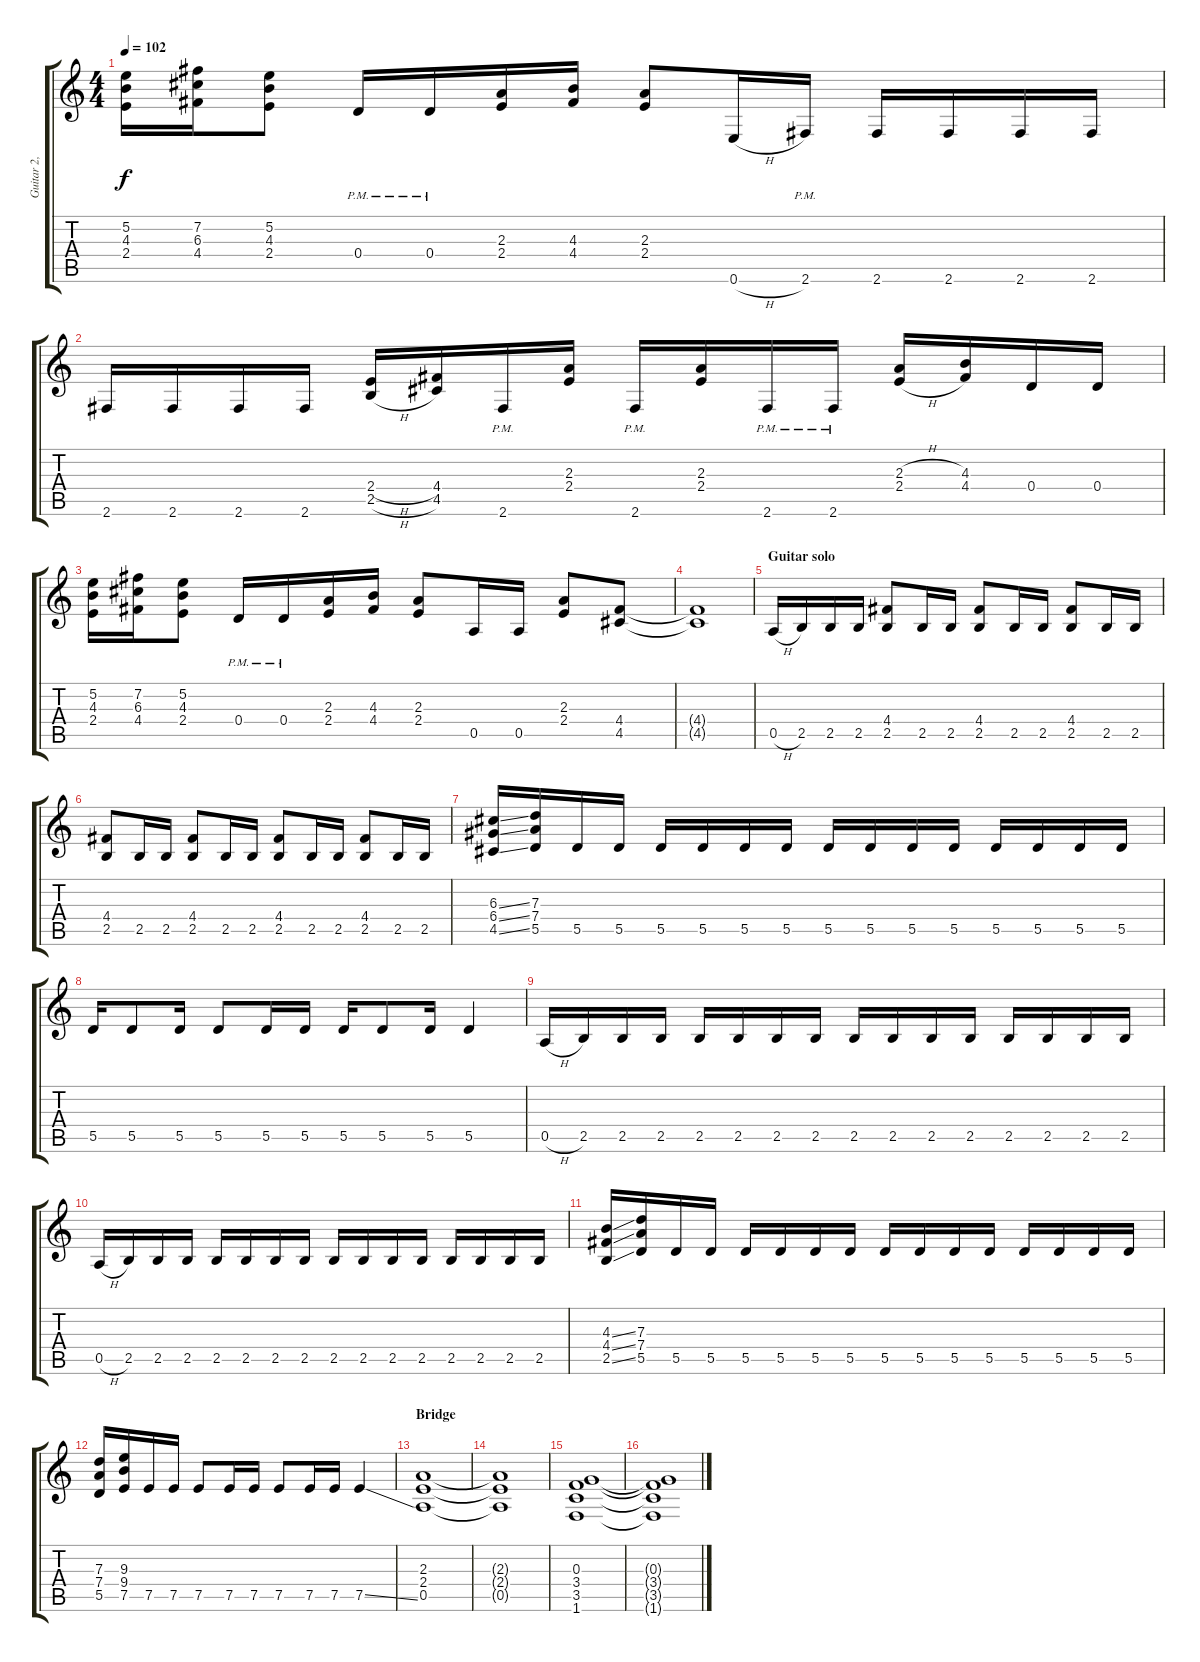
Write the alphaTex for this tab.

\track ("Guitar 2, Rythm" "Guitar 2, ") {instrument distortionguitar}
\staff {score tabs}
\tuning (E4 B3 G3 D3 A2 E2) {hide}
\ts (4 4)
\tempo 102
\clef g2
\ks c
(5.2 4.3 2.4).16{dy f} (7.2 6.3 4.4).16 (5.2 4.3 2.4).8 0.4{pm}.16 0.4{pm}.16 (2.3 2.4).16 (4.3 4.4).16 (2.3 2.4).8 0.6{h}.16 2.6{pm}.16 2.6.16 2.6.16 2.6.16 2.6.16 |
2.6.16 2.6.16 2.6.16 2.6.16 (2.4{h} 2.5{h}).16 (4.4 4.5).16 2.6{pm}.16 (2.3 2.4).16 2.6{pm}.16 (2.3 2.4).16 2.6{pm}.16 2.6{pm}.16 (2.3{h} 2.4{h}).16 (4.3 4.4).16 0.4.16 0.4.16 |
(5.2 4.3 2.4).16 (7.2 6.3 4.4).16 (5.2 4.3 2.4).8 0.4{pm}.16 0.4{pm}.16 (2.3 2.4).16 (4.3 4.4).16 (2.3 2.4).8 0.5.16 0.5.16 (2.3 2.4).8 (4.4 4.5).8 |
(4.4{t} 4.5{t}).1 |
\section ("" "Guitar solo")
0.5{h}.16 2.5.16 2.5.16 2.5.16 (4.4 2.5).8 2.5.16 2.5.16 (4.4 2.5).8 2.5.16 2.5.16 (4.4 2.5).8 2.5.16 2.5.16 |
(4.4 2.5).8 2.5.16 2.5.16 (4.4 2.5).8 2.5.16 2.5.16 (4.4 2.5).8 2.5.16 2.5.16 (4.4 2.5).8 2.5.16 2.5.16 |
(6.3{ss} 6.4{ss} 4.5{ss}).16 (7.3 7.4 5.5).16 5.5.16 5.5.16 5.5.16 5.5.16 5.5.16 5.5.16 5.5.16 5.5.16 5.5.16 5.5.16 5.5.16 5.5.16 5.5.16 5.5.16 |
5.5.16 5.5.8 5.5.16 5.5.8 5.5.16 5.5.16 5.5.16 5.5.8 5.5.16 5.5.4 |
0.5{h}.16 2.5.16 2.5.16 2.5.16 2.5.16 2.5.16 2.5.16 2.5.16 2.5.16 2.5.16 2.5.16 2.5.16 2.5.16 2.5.16 2.5.16 2.5.16 |
0.5{h}.16 2.5.16 2.5.16 2.5.16 2.5.16 2.5.16 2.5.16 2.5.16 2.5.16 2.5.16 2.5.16 2.5.16 2.5.16 2.5.16 2.5.16 2.5.16 |
(4.3{ss} 4.4{ss} 2.5{ss}).16 (7.3 7.4 5.5).16 5.5.16 5.5.16 5.5.16 5.5.16 5.5.16 5.5.16 5.5.16 5.5.16 5.5.16 5.5.16 5.5.16 5.5.16 5.5.16 5.5.16 |
(7.3 7.4 5.5).16 (9.3 9.4 7.5).16 7.5.16 7.5.16 7.5.8 7.5.16 7.5.16 7.5.8 7.5.16 7.5.16 7.5{ss}.4 |
\section ("" "Bridge")
(2.3 2.4 0.5).1 |
(2.3{t} 2.4{t} 0.5{t}).1 |
(0.3 3.4 3.5 1.6).1 |
(0.3{t} 3.4{t} 3.5{t} 1.6{t}).1
